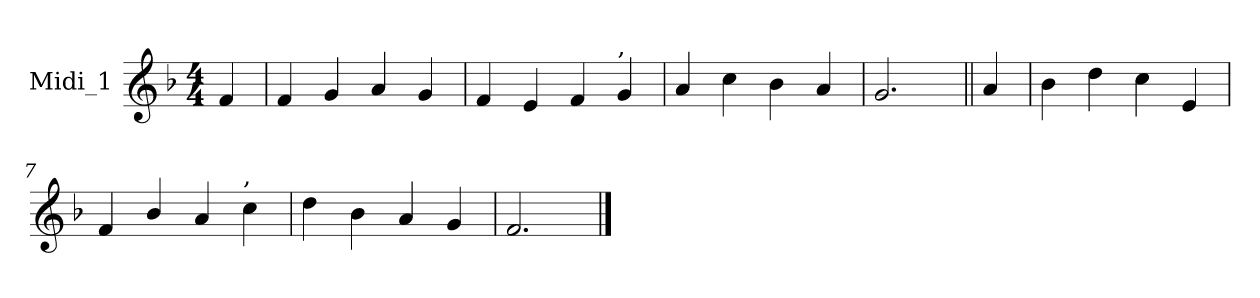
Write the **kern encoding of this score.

**kern
*part1
*staff1
*I"Midi_1
*clefG2
*k[b-]
*F:
*M4/4
=
4f
=1
4f
4g
4a
4g
=2
4f
4e
4f
!LO:TX:a:t=,
4g
=3
4a
4cc
4b-
4a
=4
2.g
!!LO:LB:g=z
=5||
4a
=6
4b-
4dd
4cc
4e
=7
4f
4b-/
4a
!LO:TX:a:t=,
4cc
=8
4dd
4b-
4a
4g
=9
2.f
==
*-
